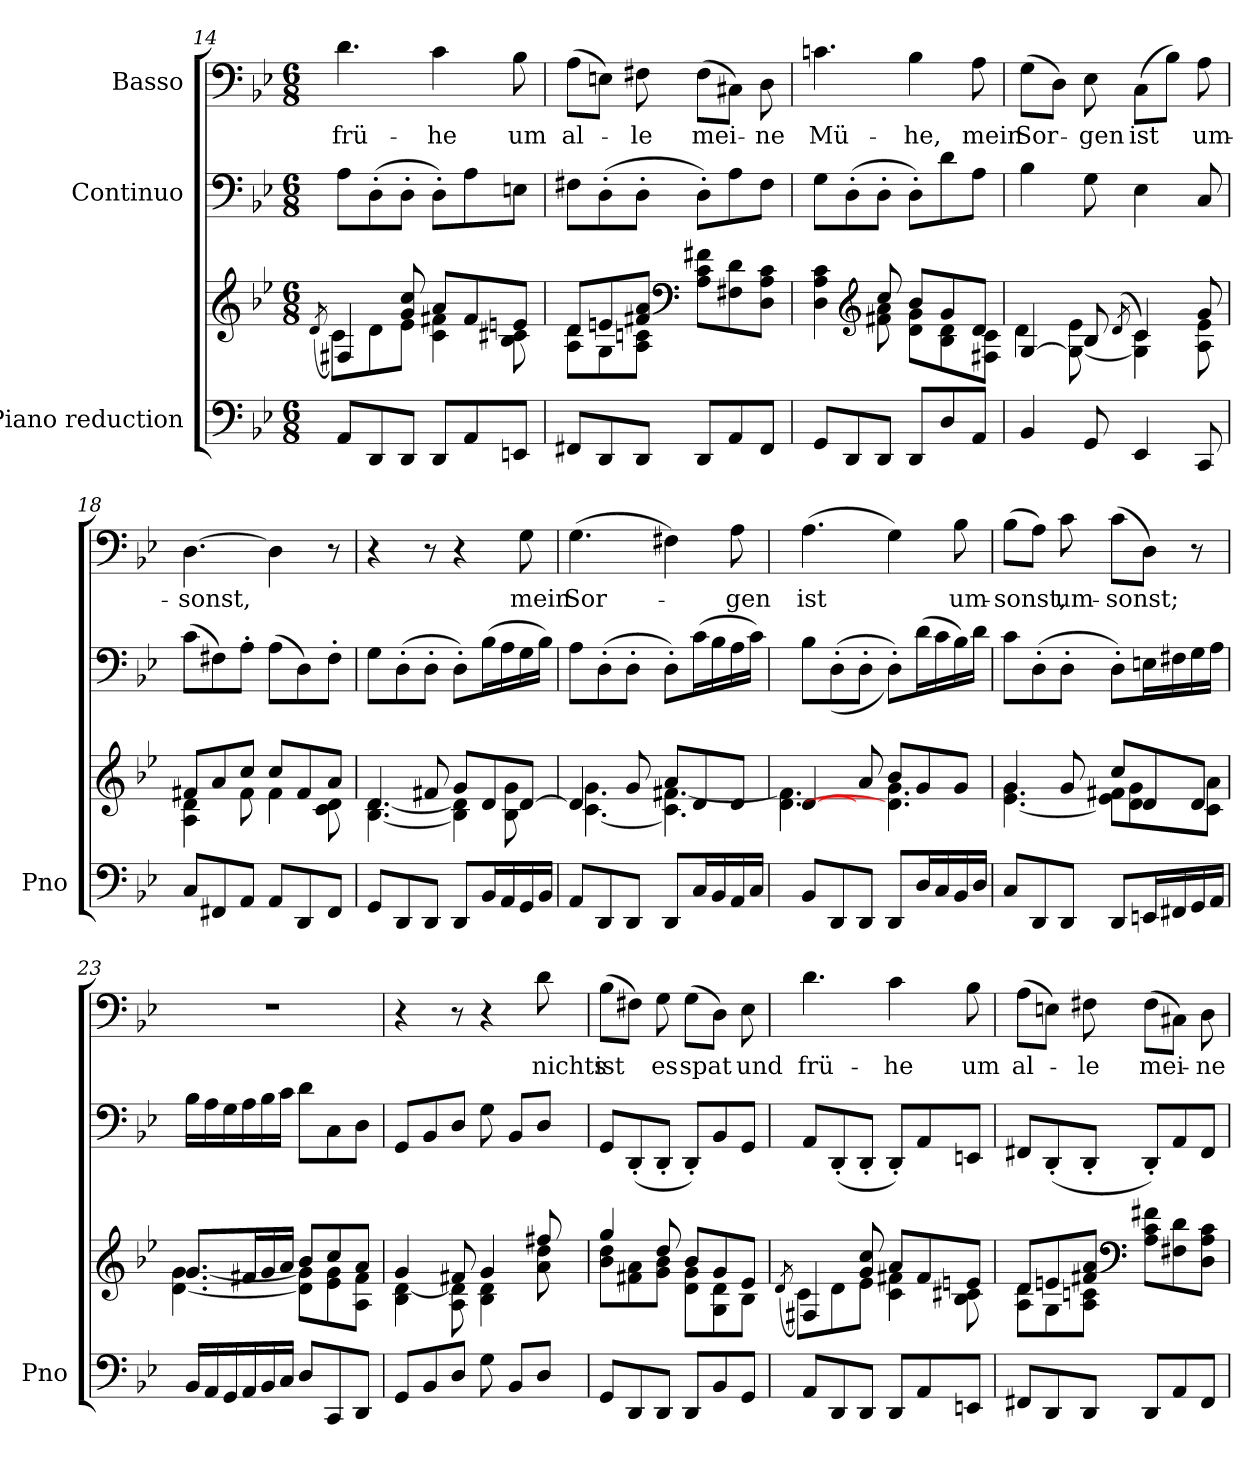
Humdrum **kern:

**kern	**kern	**kern	**kern	**text
*part3	*part3	*part2	*part1	*part1
*staff4	*staff3	*staff2	*staff1	*staff1
*I"Piano reduction	*	*I"Continuo	*I"Basso	*
*I'Pno	*	*	*	*
*clefF4	*clefG2	*clefF4	*clefF4	*
*k[b-e-]	*k[b-e-]	*k[b-e-]	*k[b-e-]	*
*M6/8	*M6/8	*M6/8	*M6/8	*
=14	=14	=14	=14	=14
*	*^	*	*	*
.	.	(>8qd/	.	.	.
!	!	!	!	!	!LO:LY:b
8AA/L	4F#X/	8c\L)	8A\L	4.d\	frü-
8DD/	.	8d\	(8D'\	.	.
8DD/J	8g/ 8cc/	8e-\J	8D'\J	.	.
!	!	!	!	!	!LO:LY:b
8DD/L	8a/L	4c\ 4f#X\	8D'\L)	4c\	-he
8AA/	8f#/	.	8A\	.	.
!	!	!	!	!	!LO:LY:b
8EEn/J	8en/J	8B-\ 8c#X\	8En\J	8B-\	um
!!LO:LB:g=z
=15	=15	=15	=15	=15	=15
*	*	*^	*	*	*
!	!	!	!	!	!	!LO:LY:b
8FF#X/L	8d/L	8A\L	4d\	8F#X\L	(8A\L	al-
8DD/	8en/	8G\	.	(8D'\	8En\J)	.
!	!	!	!	!	!	!LO:LY:b
8DD/J	8f#X/ 8a/J	8A\ 8cn\J	2ryy	8D'\J	8F#X\	-le
*	*clefF4	*	*	*	*	*
!	!	!	!	!	!	!LO:LY:b
8DD/L	8A\ 8c\ 8f#X\L	8ryy	.	8D'\L)	(8F#\L	mei-
8AA/	8F#X\ 8d\	4ryy	.	8A\	8C#X\J)	.
!	!	!	!	!	!	!LO:LY:b
8FF#/J	8D\ 8A\ 8c\J	.	.	8F#\J	8D\	-ne
*	*	*v	*v	*	*	*
=16	=16	=16	=16	=16	=16
!	!	!	!	!	!LO:LY:b
8GG/L	4D\ 4A\ 4c\	4ryy	8G\L	4.cn\	Mü-
8DD/	.	.	(8D'\	.	.
*	*clefG2	*	*	*	*
8DD/J	8cc/	8f#X\ 8a\	8D'\J	.	.
!	!	!	!	!	!LO:LY:b
8DD/L	8b-/L	8d\ 8g\L	8D'\L)	4B-\	-he,
8D/	8g/	8B-\ 8d\	8d\	.	.
!	!	!	!	!	!LO:LY:b
8AA/J	8d/J	8F#X\ 8c\J	8A\J	8A\	mein
=17	=17	=17	=17	=17	=17
!	!	!	!	!	!LO:LY:b
4BB-/	[<4G/	4d\	4B-\	(8G\L	Sor-
.	.	.	.	8D\J)	.
!	!	!	!	!	!LO:LY:b
8GG/	8B-/	8G\_ 8e-\	8G\	8E-\	-gen
.	(8qd/	.	.	.	.
!	!	!	!	!	!LO:LY:b
4EE-/	4c/)	4G\] 4c\	4E-\	(8C\L	ist
.	.	.	.	8B-\J)	.
!	!	!	!	!	!LO:LY:b
8CC/	8g/	8A\ 8e-\	8C/	8A\	um-
=18	=18	=18	=18	=18	=18
!	!	!	!	!	!LO:LY:b
8C/L	8f#X/L	4A\ 4d\	(8c\L	[4.D\	-sonst,
8FF#X/	8a/	.	8F#X\)	.	.
8AA/J	8cc/J	8f#\	8A'\J	.	.
8AA/L	8cc/L	4f#\	(8A\L	4D\]	.
8DD/	8f#/	.	8D\)	.	.
8FF#/J	8a/J	8c\ 8d\	8F#'\J	8r	.
=19	=19	=19	=19	=19	=19
8GG/L	4d/	[4.B-\ [4.d\	8G\L	4r	.
8DD/	.	.	(8D'\	.	.
8DD/J	8f#X/	.	8D'\J	8r	.
8DD/L	8g/L	4B-\] 4d\]	8D'\L)	4r	.
16BB-/L	8d/	.	(16B-\L	.	.
16AA/	.	.	16A\	.	.
!	!	!	!	!	!LO:LY:b
16GG/	[8d/J	8B-\ 8g\	16G\	8G\	mein
16BB-/JJ	.	.	16B-\JJ)	.	.
=20	=20	=20	=20	=20	=20
!	!	!	!	!	!LO:LY:b
8AA/L	4d/]	[4.c\ 4.g\	8A\L	(4.G\	Sor-
8DD/	.	.	(8D'\	.	.
8DD/J	8g/	.	8D'\J	.	.
8DD/L	8a/L	4.c\] [>4.f#X\	8D'\L)	4F#X\)	.
16C/L	8d/	.	(16c\L	.	.
16BB-/	.	.	16B-\	.	.
!	!	!	!	!	!LO:LY:b
16AA/	8d/J	.	16A\	8A\	-gen
16C/JJ	.	.	16c\JJ)	.	.
=21	=21	=21	=21	=21	=21
!	!	!	!	!	!LO:LY:b
8BB-/L	[<4d/	4.d\ 4.f#\]	8B-\L	(4.A\	ist
8DD/	.	.	((8D'\	.	.
8DD/J	8a/	.	8D'\J	.	.
8DD/L	8b-/L	4.d\] 4.g\	8D'\L))	4G\)	.
16D/L	8g/	.	(16d\L	.	.
16C/	.	.	16c\	.	.
!	!	!	!	!	!LO:LY:b
16BB-/	8g/J	.	16B-\)	8B-\	um-
16D/JJ	.	.	16d\JJ	.	.
!!LO:LB:g=z
=22	=22	=22	=22	=22	=22
!	!	!	!	!	!LO:LY:b
8C/L	4g/	[4.e-\ 4.g\	8c\L	(8B-\L	-sonst,
8DD/	.	.	(8D'\	8A\J)	.
!	!	!	!	!	!LO:LY:b
8DD/J	8g/	.	8D'\J	8c\	um-
!	!	!	!	!	!LO:LY:b
8DD/L	8cc/L	8e-\] 8f#X\L	8D'\L)	(8c\L	-sonst;
16EEn/L	8d/	8d\ 8g\	16En\L	8D\J)	.
16FF#X/	.	.	16F#X\	.	.
16GG/	8d/J	8c\ 8a\J	16G\	8r	.
16AA/JJ	.	.	16A\JJ	.	.
=23	=23	=23	=23	=23	=23
16BB-/LL	8.g/L	[4.d\ [4.g\	16B-\LL	2.r	.
16AA/	.	.	16A\	.	.
16GG/	.	.	16G\	.	.
16AA/	16f#X/L	.	16A\	.	.
16BB-/	16g/	.	16B-\	.	.
16C/JJ	16a/JJ	.	16c\JJ	.	.
8D/L	8b-/L	8d\] 8g\]L	8d\L	.	.
8CC/	8cc/	8e-\ 8g\	8C\	.	.
8DD/J	8a/J	8A\ 8f#\J	8D\J	.	.
=24	=24	=24	=24	=24	=24
8GG/L	4g/	4B-\ [4d\	8GG/L	4r	.
8BB-/	.	.	8BB-/	.	.
8D/J	8f#X/	8A\ 8d\]	8D/J	8r	.
8G\	4g/	4B-\ 4d\	8G\	4r	.
8BB-/L	.	.	8BB-/L	.	.
!	!	!	!	!	!LO:LY:b
8D/J	8ff#X/	8a\ 8dd\	8D/J	8d\	nichts
=25	=25	=25	=25	=25	=25
!	!	!	!	!	!LO:LY:b
8GG/L	4gg/	8b-\ 8dd\L	8GG/L	(8B-\L	ist
8DD/	.	8f#X\ 8a\	(8DD'/	8F#X\J)	.
!	!	!	!	!	!LO:LY:b
8DD/J	8dd/	8g\ 8b-\J	8DD'/J	8G\	es
!	!	!	!	!	!LO:LY:b
8DD/L	8b-/L	8d\ 8g\L	8DD'/L)	(8G\L	spat
8BB-/	8g/	8G\ 8d\	8BB-/	8D\J)	.
!	!	!	!	!	!LO:LY:b
8GG/J	8e-/J	8B-\J	8GG/J	8E-\	und
=26	=26	=26	=26	=26	=26
.	.	(>8qd/	.	.	.
!	!	!	!	!	!LO:LY:b
8AA/L	4F#X/	8c\L)	8AA/L	4.d\	frü-
8DD/	.	8d\	(8DD'/	.	.
8DD/J	8g/ 8cc/	8e-\J	8DD'/J	.	.
!	!	!	!	!	!LO:LY:b
8DD/L	8a/L	4c\ 4f#X\	8DD'/L)	4c\	-he
8AA/	8f#/	.	8AA/	.	.
!	!	!	!	!	!LO:LY:b
8EEn/J	8en/J	8B-\ 8c#X\	8EEn/J	8B-\	um
=27	=27	=27	=27	=27	=27
*	*	*^	*	*	*
!	!	!	!	!	!	!LO:LY:b
8FF#X/L	8d/L	8A\L	4d\	8FF#X/L	(8A\L	al-
8DD/	8en/	8G\	.	(8DD'/	8En\J)	.
!	!	!	!	!	!	!LO:LY:b
8DD/J	8f#X/ 8a/J	8A\ 8cn\J	2ryy	8DD'/J	8F#X\	-le
*	*clefF4	*	*	*	*	*
!	!	!	!	!	!	!LO:LY:b
8DD/L	8A\ 8c\ 8f#X\L	8ryy	.	8DD'/L)	(8F#\L	mei-
8AA/	8F#X\ 8d\	4ryy	.	8AA/	8C#X\J)	.
!	!	!	!	!	!	!LO:LY:b
8FF#/J	8D\ 8A\ 8c\J	.	.	8FF#/J	8D\	-ne
*	*v	*v	*v	*	*	*
=	=	=	=	=
*-	*-	*-	*-	*-
